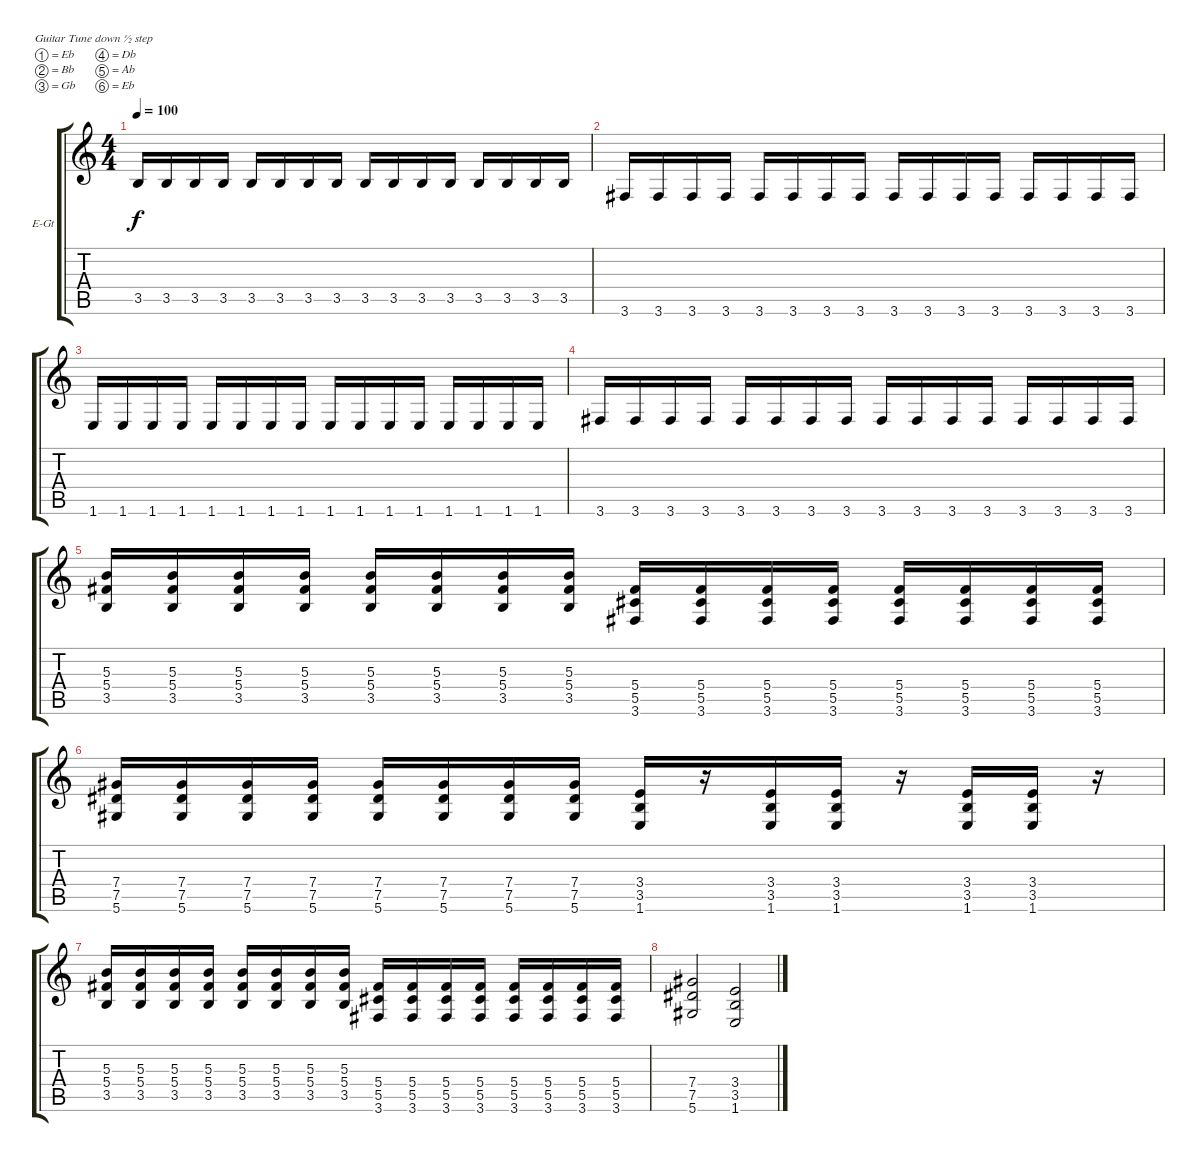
\bracketExtendMode groupsimilarinstruments
\firstSystemTrackNameOrientation horizontal
\otherSystemsTrackNameOrientation horizontal
\track ("Electric Guitar" "E-Gt") {instrument distortionguitar}
\staff {score tabs}
\tuning (Eb4 Bb3 Gb3 Db3 Ab2 Eb2)
\ts (4 4)
\tempo 100
\clef g2
\ks c
3.5.16{dy f} 3.5.16 3.5.16 3.5.16 3.5.16 3.5.16 3.5.16 3.5.16 3.5.16 3.5.16 3.5.16 3.5.16 3.5.16 3.5.16 3.5.16 3.5.16 |
3.6.16 3.6.16 3.6.16 3.6.16 3.6.16 3.6.16 3.6.16 3.6.16 3.6.16 3.6.16 3.6.16 3.6.16 3.6.16 3.6.16 3.6.16 3.6.16 |
1.6.16 1.6.16 1.6.16 1.6.16 1.6.16 1.6.16 1.6.16 1.6.16 1.6.16 1.6.16 1.6.16 1.6.16 1.6.16 1.6.16 1.6.16 1.6.16 |
3.6.16 3.6.16 3.6.16 3.6.16 3.6.16 3.6.16 3.6.16 3.6.16 3.6.16 3.6.16 3.6.16 3.6.16 3.6.16 3.6.16 3.6.16 3.6.16 |
(5.3 5.4 3.5).16 (5.3 5.4 3.5).16 (5.3 5.4 3.5).16 (5.3 5.4 3.5).16 (5.3 5.4 3.5).16 (5.3 5.4 3.5).16 (5.3 5.4 3.5).16 (5.3 5.4 3.5).16 (5.4 5.5 3.6).16 (5.4 5.5 3.6).16 (5.4 5.5 3.6).16 (5.4 5.5 3.6).16 (5.4 5.5 3.6).16 (5.4 5.5 3.6).16 (5.4 5.5 3.6).16 (5.4 5.5 3.6).16 |
(7.4 7.5 5.6).16 (7.4 7.5 5.6).16 (7.4 7.5 5.6).16 (7.4 7.5 5.6).16 (7.4 7.5 5.6).16 (7.4 7.5 5.6).16 (7.4 7.5 5.6).16 (7.4 7.5 5.6).16 (3.4 3.5 1.6).16 r.16 (3.4 3.5 1.6).16 (3.4 3.5 1.6).16 r.16 (3.4 3.5 1.6).16 (3.4 3.5 1.6).16 r.16 |
(5.3 5.4 3.5).16 (5.3 5.4 3.5).16 (5.3 5.4 3.5).16 (5.3 5.4 3.5).16 (5.3 5.4 3.5).16 (5.3 5.4 3.5).16 (5.3 5.4 3.5).16 (5.3 5.4 3.5).16 (5.4 5.5 3.6).16 (5.4 5.5 3.6).16 (5.4 5.5 3.6).16 (5.4 5.5 3.6).16 (5.4 5.5 3.6).16 (5.4 5.5 3.6).16 (5.4 5.5 3.6).16 (5.4 5.5 3.6).16 |
(7.4 7.5 5.6).2 (3.4 3.5 1.6).2
